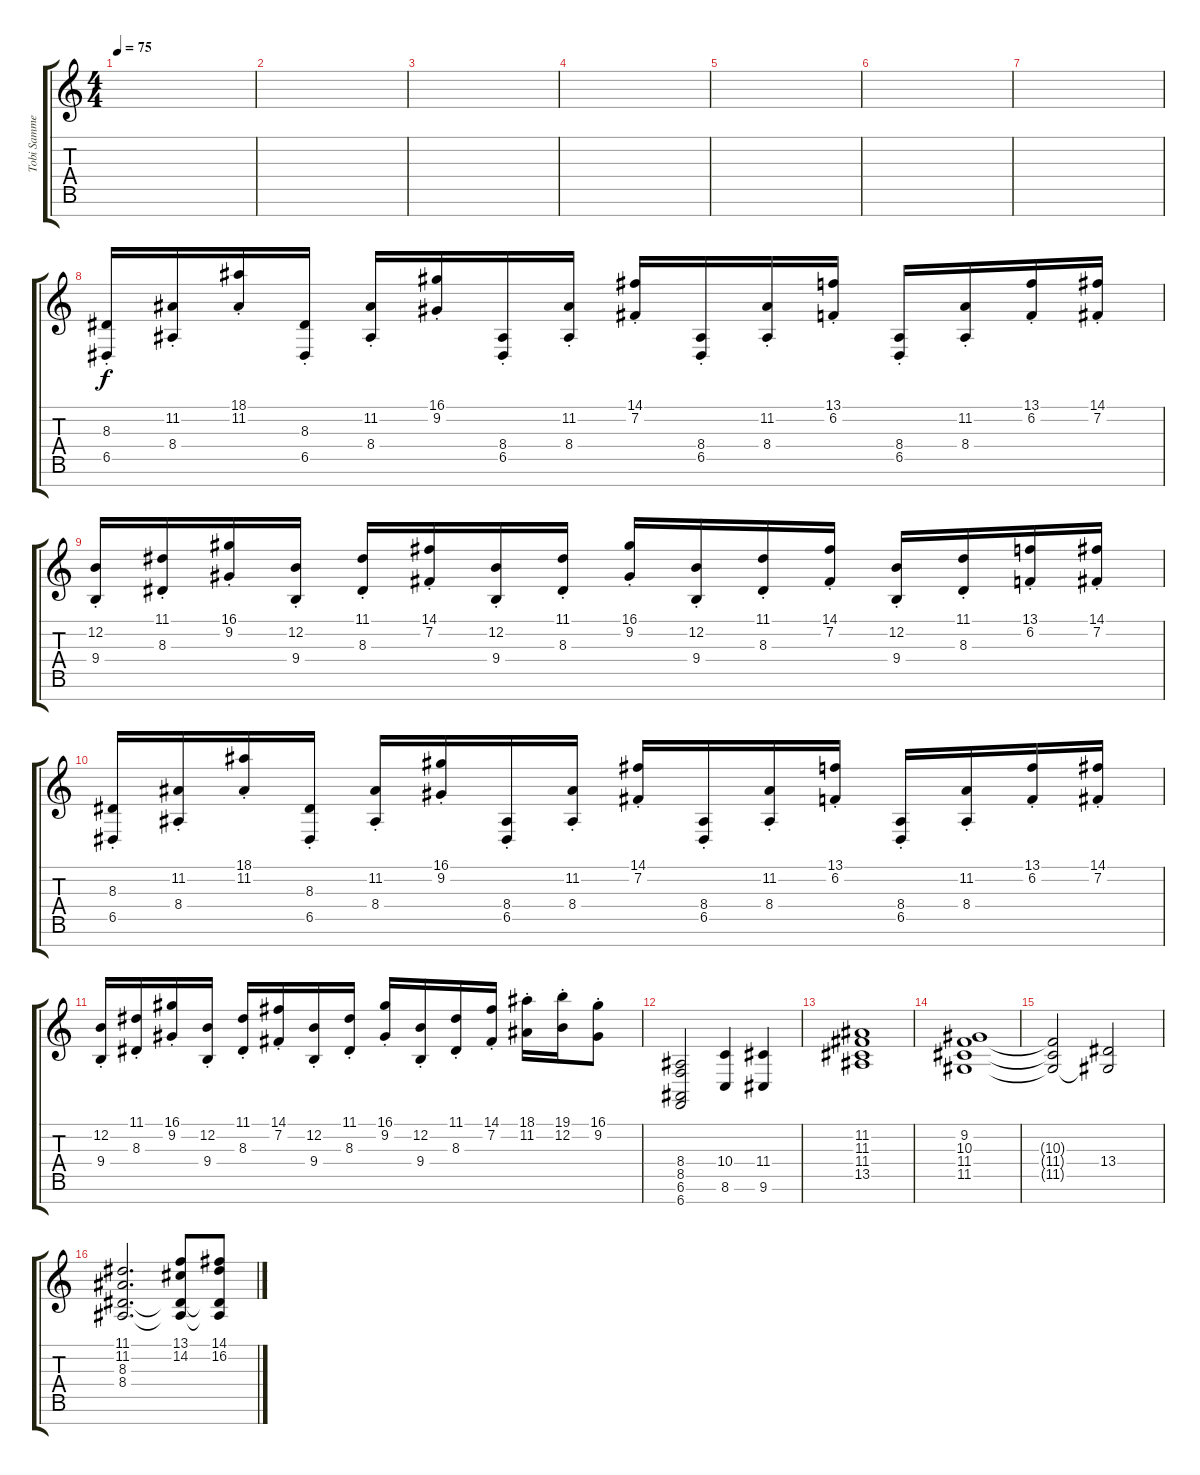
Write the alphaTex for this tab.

\track ("Tobi Sammet - Strings" "Tobi Samme") {instrument stringensemble1}
\staff {score tabs}
\tuning (E4 B3 G3 D3 A2 E2 B1) {hide}
\ts (4 4)
\tempo 75
\clef g2
\ks c
|
|
|
|
|
|
|
(8.3{st} 6.5{st}).16{instrument pizzicatostrings} (11.2{st} 8.4{st}).16 (18.1{st} 11.2{st}).16 (8.3{st} 6.5{st}).16 (11.2{st} 8.4{st}).16 (16.1{st} 9.2{st}).16 (8.4{st} 6.5{st}).16 (11.2{st} 8.4{st}).16 (14.1{st} 7.2{st}).16 (8.4{st} 6.5{st}).16 (11.2{st} 8.4{st}).16 (13.1{st} 6.2{st}).16 (8.4{st} 6.5{st}).16 (11.2{st} 8.4{st}).16 (13.1{st} 6.2{st}).16 (14.1{st} 7.2{st}).16 |
(12.2{st} 9.4{st}).16 (11.1{st} 8.3{st}).16 (16.1{st} 9.2{st}).16 (12.2{st} 9.4{st}).16 (11.1{st} 8.3{st}).16 (14.1{st} 7.2{st}).16 (12.2{st} 9.4{st}).16 (11.1{st} 8.3{st}).16 (16.1{st} 9.2{st}).16 (12.2{st} 9.4{st}).16 (11.1{st} 8.3{st}).16 (14.1{st} 7.2{st}).16 (12.2{st} 9.4{st}).16 (11.1{st} 8.3{st}).16 (13.1{st} 6.2{st}).16 (14.1{st} 7.2{st}).16 |
(8.3{st} 6.5{st}).16 (11.2{st} 8.4{st}).16 (18.1{st} 11.2{st}).16 (8.3{st} 6.5{st}).16 (11.2{st} 8.4{st}).16 (16.1{st} 9.2{st}).16 (8.4{st} 6.5{st}).16 (11.2{st} 8.4{st}).16 (14.1{st} 7.2{st}).16 (8.4{st} 6.5{st}).16 (11.2{st} 8.4{st}).16 (13.1{st} 6.2{st}).16 (8.4{st} 6.5{st}).16 (11.2{st} 8.4{st}).16 (13.1{st} 6.2{st}).16 (14.1{st} 7.2{st}).16 |
(12.2{st} 9.4{st}).16 (11.1{st} 8.3{st}).16 (16.1{st} 9.2{st}).16 (12.2{st} 9.4{st}).16 (11.1{st} 8.3{st}).16 (14.1{st} 7.2{st}).16 (12.2{st} 9.4{st}).16 (11.1{st} 8.3{st}).16 (16.1{st} 9.2{st}).16 (12.2{st} 9.4{st}).16 (11.1{st} 8.3{st}).16 (14.1{st} 7.2{st}).16 (18.1{st} 11.2{st}).16 (19.1{st} 12.2{st}).16 (16.1{st} 9.2{st}).8 |
(8.4 8.5 6.6 6.7).2{instrument stringensemble2} (10.4 8.6).4 (11.4 9.6).4 |
(11.2 11.3 11.4 13.5).1 |
(9.2 10.3 11.4 11.5).1 |
(10.3{t} 11.4{t} 11.5{t}).2 (13.4 11.5{t}).2 |
(11.1 11.2 8.3 8.4).2{d} (13.1 14.2 8.3{t} 8.4{t}).8 (14.1 16.2 8.3{t} 8.4{t}).8
